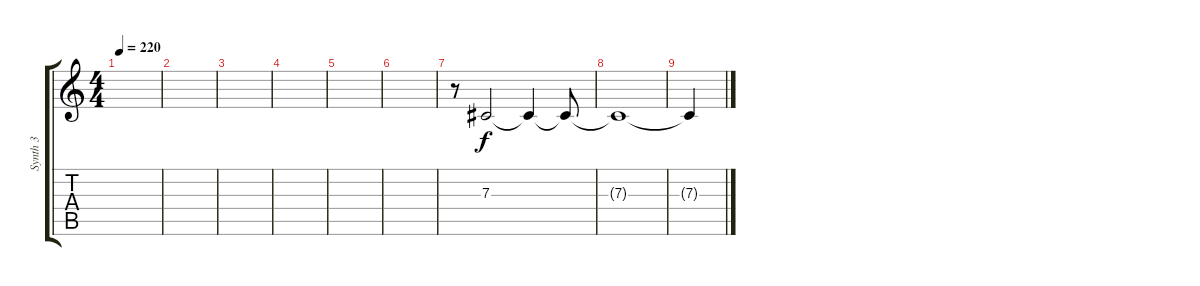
\track ("Synth 3" "Synth 3") {instrument stringensemble1}
\staff {score tabs}
\tuning (Eb4 Bb3 Gb3 Db3 Ab2 Eb2) {hide}
\ts (4 4)
\tempo 220
\clef g2
\ks c
|
|
|
|
|
|
r.8 7.3.2 7.3{t}.4 7.3{t}.8 |
7.3{t}.1 |
7.3{t}.4
